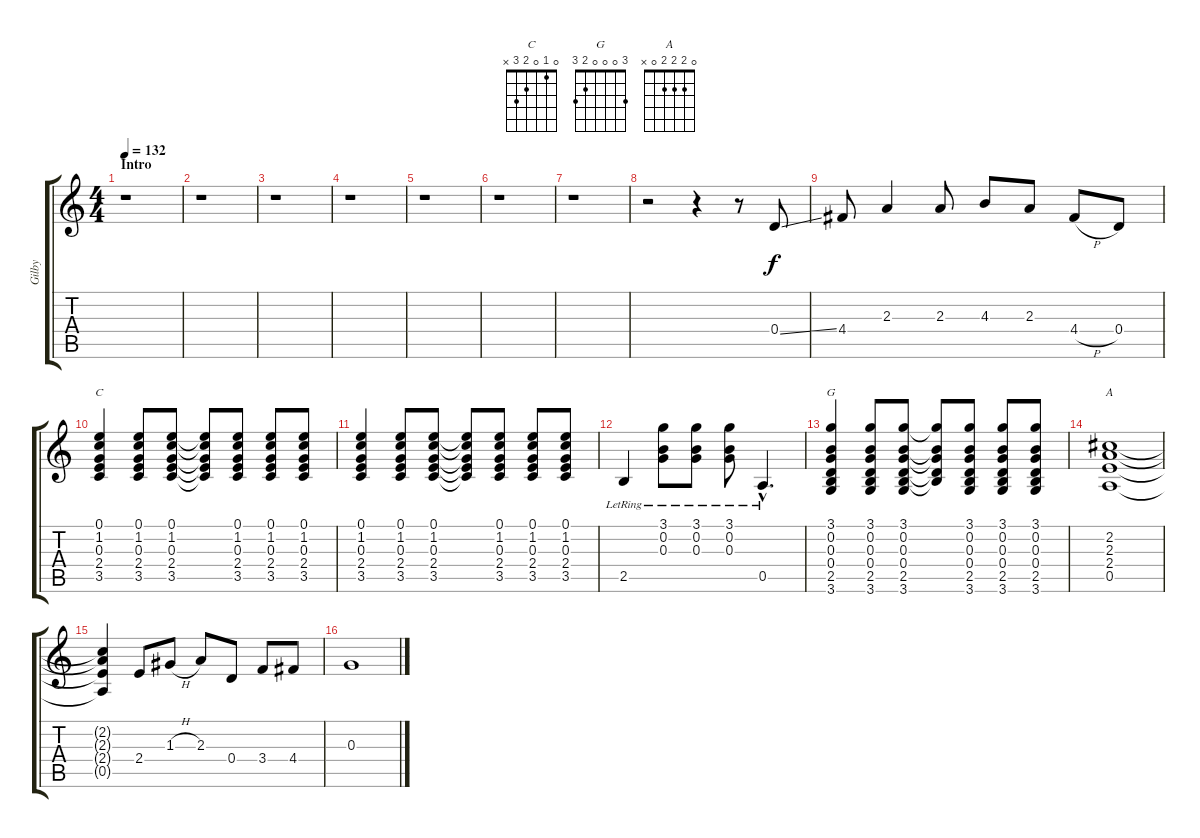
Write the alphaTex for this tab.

\track ("Gilby" "Gilby") {instrument electricguitarjazz}
\staff {score tabs}
\tuning (E4 B3 G3 D3 A2 E2) {hide}
\chord ("C" 0 1 0 2 3 x)
\chord ("G" 3 0 0 0 2 3)
\chord ("A" 0 2 2 2 0 x)
\ts (4 4)
\section ("" "Intro")
\tempo 132
\clef g2
\ks c
r.1{dy f instrument electricguitarjazz} |
r.1 |
r.1 |
r.1 |
r.1 |
r.1 |
r.1 |
r.2 r.4 r.8 0.4{ss}.8 |
4.4.8 2.3.4 2.3.8 4.3.8 2.3.8 4.4{h}.8 0.4.8 |
(0.1 1.2 0.3 2.4 3.5).4{ch "C"} (0.1 1.2 0.3 2.4 3.5).8 (0.1 1.2 0.3 2.4 3.5).8 (0.1{t} 1.2{t} 0.3{t} 2.4{t} 3.5{t}).8 (0.1 1.2 0.3 2.4 3.5).8 (0.1 1.2 0.3 2.4 3.5).8 (0.1 1.2 0.3 2.4 3.5).8 |
(0.1 1.2 0.3 2.4 3.5).4 (0.1 1.2 0.3 2.4 3.5).8 (0.1 1.2 0.3 2.4 3.5).8 (0.1{t} 1.2{t} 0.3{t} 2.4{t} 3.5{t}).8 (0.1 1.2 0.3 2.4 3.5).8 (0.1 1.2 0.3 2.4 3.5).8 (0.1 1.2 0.3 2.4 3.5).8 |
2.5{lr}.4 (3.1{lr} 0.2{lr} 0.3{lr}).8 (3.1{lr} 0.2{lr} 0.3{lr}).8 (3.1{lr} 0.2{lr} 0.3{lr}).8 0.5{hac lr}.4{d} |
(3.1 0.2 0.3 0.4 2.5 3.6).4{ch "G"} (3.1 0.2 0.3 0.4 2.5 3.6).8 (3.1 0.2 0.3 0.4 2.5 3.6).8 (3.1{t} 0.2{t} 0.3{t} 0.4{t} 2.5{t}).8 (3.1 0.2 0.3 0.4 2.5 3.6).8 (3.1 0.2 0.3 0.4 2.5 3.6).8 (3.1 0.2 0.3 0.4 2.5 3.6).8 |
(2.2 2.3 2.4 0.5).1{ch "A"} |
(2.2{t} 2.3{t} 2.4{t} 0.5{t}).4 2.4.8 1.3{h}.8 2.3.8 0.4.8 3.4.8 4.4.8 |
0.3.1
